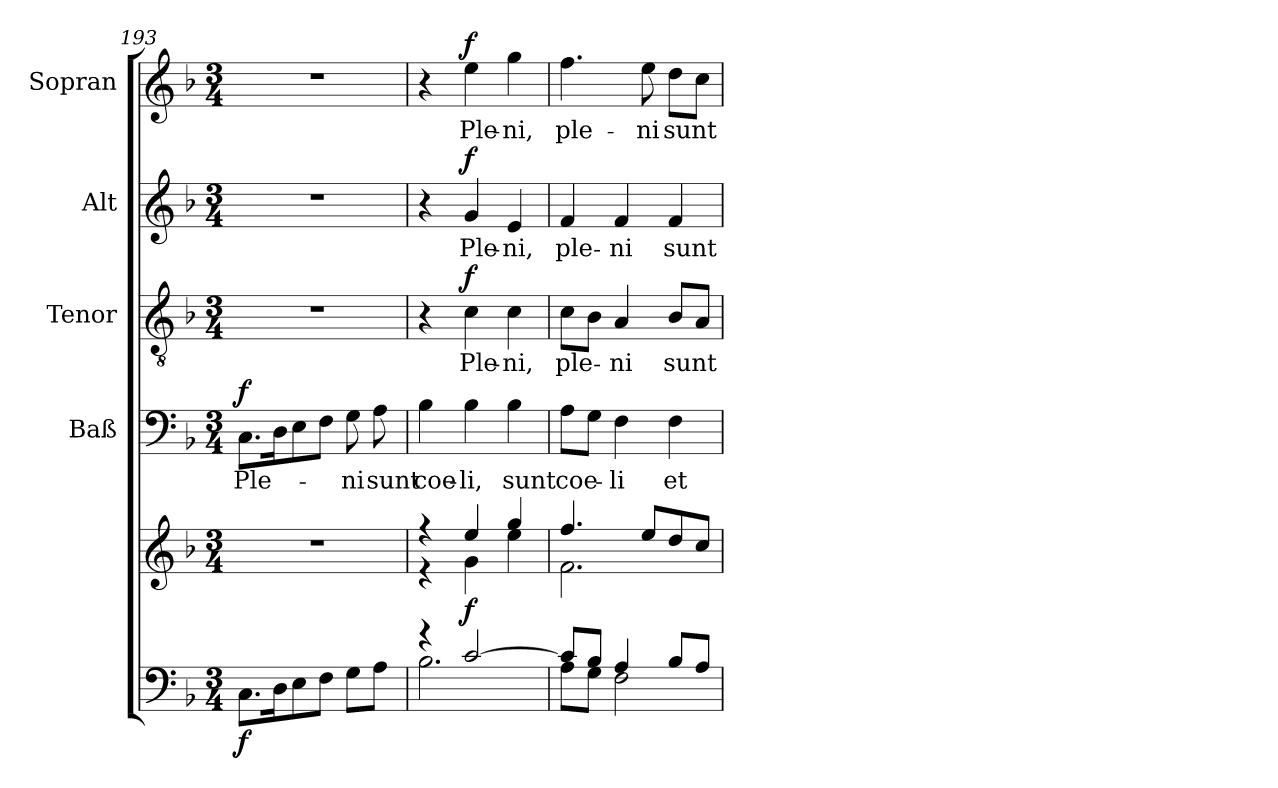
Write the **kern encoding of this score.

**kern	**kern	**dynam	**kern	**text	**dynam	**kern	**text	**dynam	**kern	**text	**dynam	**kern	**text	**dynam
*part5	*part5	*part5	*part4	*part4	*part4	*part3	*part3	*part3	*part2	*part2	*part2	*part1	*part1	*part1
*staff6	*staff5	*staff5/6	*staff4	*staff4	*staff4	*staff3	*staff3	*staff3	*staff2	*staff2	*staff2	*staff1	*staff1	*staff1
*	*	*	*I"Baß	*	*	*I"Tenor	*	*	*I"Alt	*	*	*I"Sopran	*	*
*	*	*	*I'Baß	*	*	*I'Ten	*	*	*I'Alt	*	*	*I'Sop	*	*
*clefF4	*clefG2	*	*clefF4	*	*	*clefGv2	*	*	*clefG2	*	*	*clefG2	*	*
*k[b-]	*k[b-]	*	*k[b-]	*	*	*k[b-]	*	*	*k[b-]	*	*	*k[b-]	*	*
*F:	*F:	*	*F:	*	*	*F:	*	*	*F:	*	*	*F:	*	*
*M3/4	*M3/4	*	*M3/4	*	*	*M3/4	*	*	*M3/4	*	*	*M3/4	*	*
=193	=193	=193	=193	=193	=193	=193	=193	=193	=193	=193	=193	=193	=193	=193
!	!	!LO:DY:b=2	!	!LO:LY:b	!LO:DY:a	!	!	!	!	!	!	!	!	!
8.C\L	2.r	f	8.C\L	Ple-	f	2.r	.	.	2.r	.	.	2.r	.	.
16D\k	.	.	16D\k	.	.	.	.	.	.	.	.	.	.	.
8E\	.	.	8E\	.	.	.	.	.	.	.	.	.	.	.
8F\J	.	.	8F\J	.	.	.	.	.	.	.	.	.	.	.
!	!	!	!	!LO:LY:b	!	!	!	!	!	!	!	!	!	!
8G\L	.	.	8G\	-ni	.	.	.	.	.	.	.	.	.	.
!	!	!	!	!LO:LY:b	!	!	!	!	!	!	!	!	!	!
8A\J	.	.	8A\	sunt	.	.	.	.	.	.	.	.	.	.
=194	=194	=194	=194	=194	=194	=194	=194	=194	=194	=194	=194	=194	=194	=194
*^	*^	*	*	*	*	*	*	*	*	*	*	*	*	*
!	!	!	!	!	!	!LO:LY:b	!	!	!	!	!	!	!	!	!	!
4rg	2.B-\	4r	4r	.	4B-\	coe-	.	4r	.	.	4r	.	.	4r	.	.
!	!	!	!	!LO:DY:b	!	!LO:LY:b	!	!	!LO:LY:b	!LO:DY:a	!	!LO:LY:b	!LO:DY:a	!	!LO:LY:b	!LO:DY:a
[>2c/	.	4ee/	4g\	f	4B-\	-li,	.	4c\	Ple-	f	4g/	Ple-	f	4ee\	Ple-	f
!	!	!	!	!	!	!LO:LY:b	!	!	!LO:LY:b	!	!	!LO:LY:b	!	!	!LO:LY:b	!
.	.	4gg/	4ee\	.	4B-\	sunt	.	4c\	-ni,	.	4e/	-ni,	.	4gg\	-ni,	.
=195	=195	=195	=195	=195	=195	=195	=195	=195	=195	=195	=195	=195	=195	=195	=195	=195
!	!	!	!	!	!	!LO:LY:b	!	!	!LO:LY:b	!	!	!LO:LY:b	!	!	!LO:LY:b	!
8c/L]	8A\L	4.ff/	2.f\	.	8A\L	coe-	.	8c\L	ple-	.	4f/	ple-	.	4.ff\	ple-	.
8B-/J	8G\J	.	.	.	8G\J	.	.	8B-\J	.	.	.	.	.	.	.	.
!	!	!	!	!	!	!LO:LY:b	!	!	!LO:LY:b	!	!	!LO:LY:b	!	!	!	!
4A/	2F\	.	.	.	4F\	-li	.	4A/	-ni	.	4f/	-ni	.	.	.	.
!	!	!	!	!	!	!	!	!	!	!	!	!	!	!	!LO:LY:b	!
.	.	8ee/L	.	.	.	.	.	.	.	.	.	.	.	8ee\	-ni	.
!	!	!	!	!	!	!LO:LY:b	!	!	!LO:LY:b	!	!	!LO:LY:b	!	!	!LO:LY:b	!
8B-/L	.	8dd/	.	.	4F\	et	.	8B-/L	sunt	.	4f/	sunt	.	8dd\L	sunt	.
8A/J	.	8cc/J	.	.	.	.	.	8A/J	.	.	.	.	.	8cc\J	.	.
*v	*v	*	*	*	*	*	*	*	*	*	*	*	*	*	*	*
*	*v	*v	*	*	*	*	*	*	*	*	*	*	*	*	*
=	=	=	=	=	=	=	=	=	=	=	=	=	=	=
*-	*-	*-	*-	*-	*-	*-	*-	*-	*-	*-	*-	*-	*-	*-
